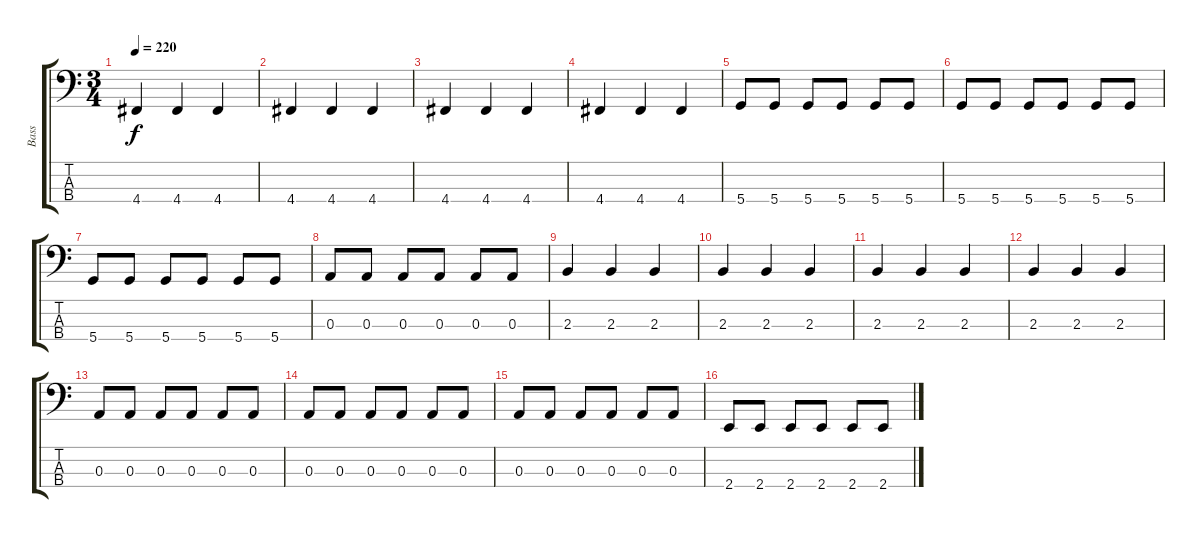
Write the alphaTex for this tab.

\track ("Bass" "Bass") {instrument electricbasspick}
\staff {score tabs}
\tuning (G2 D2 A1 D1) {hide}
\ts (3 4)
\tempo 220
\clef f4
\ks c
4.4.4{dy f} 4.4.4 4.4.4 |
4.4.4 4.4.4 4.4.4 |
4.4.4 4.4.4 4.4.4 |
4.4.4 4.4.4 4.4.4 |
5.4.8 5.4.8 5.4.8 5.4.8 5.4.8 5.4.8 |
5.4.8 5.4.8 5.4.8 5.4.8 5.4.8 5.4.8 |
5.4.8 5.4.8 5.4.8 5.4.8 5.4.8 5.4.8 |
0.3.8 0.3.8 0.3.8 0.3.8 0.3.8 0.3.8 |
2.3.4 2.3.4 2.3.4 |
2.3.4 2.3.4 2.3.4 |
2.3.4 2.3.4 2.3.4 |
2.3.4 2.3.4 2.3.4 |
0.3.8 0.3.8 0.3.8 0.3.8 0.3.8 0.3.8 |
0.3.8 0.3.8 0.3.8 0.3.8 0.3.8 0.3.8 |
0.3.8 0.3.8 0.3.8 0.3.8 0.3.8 0.3.8 |
2.4.8 2.4.8 2.4.8 2.4.8 2.4.8 2.4.8
